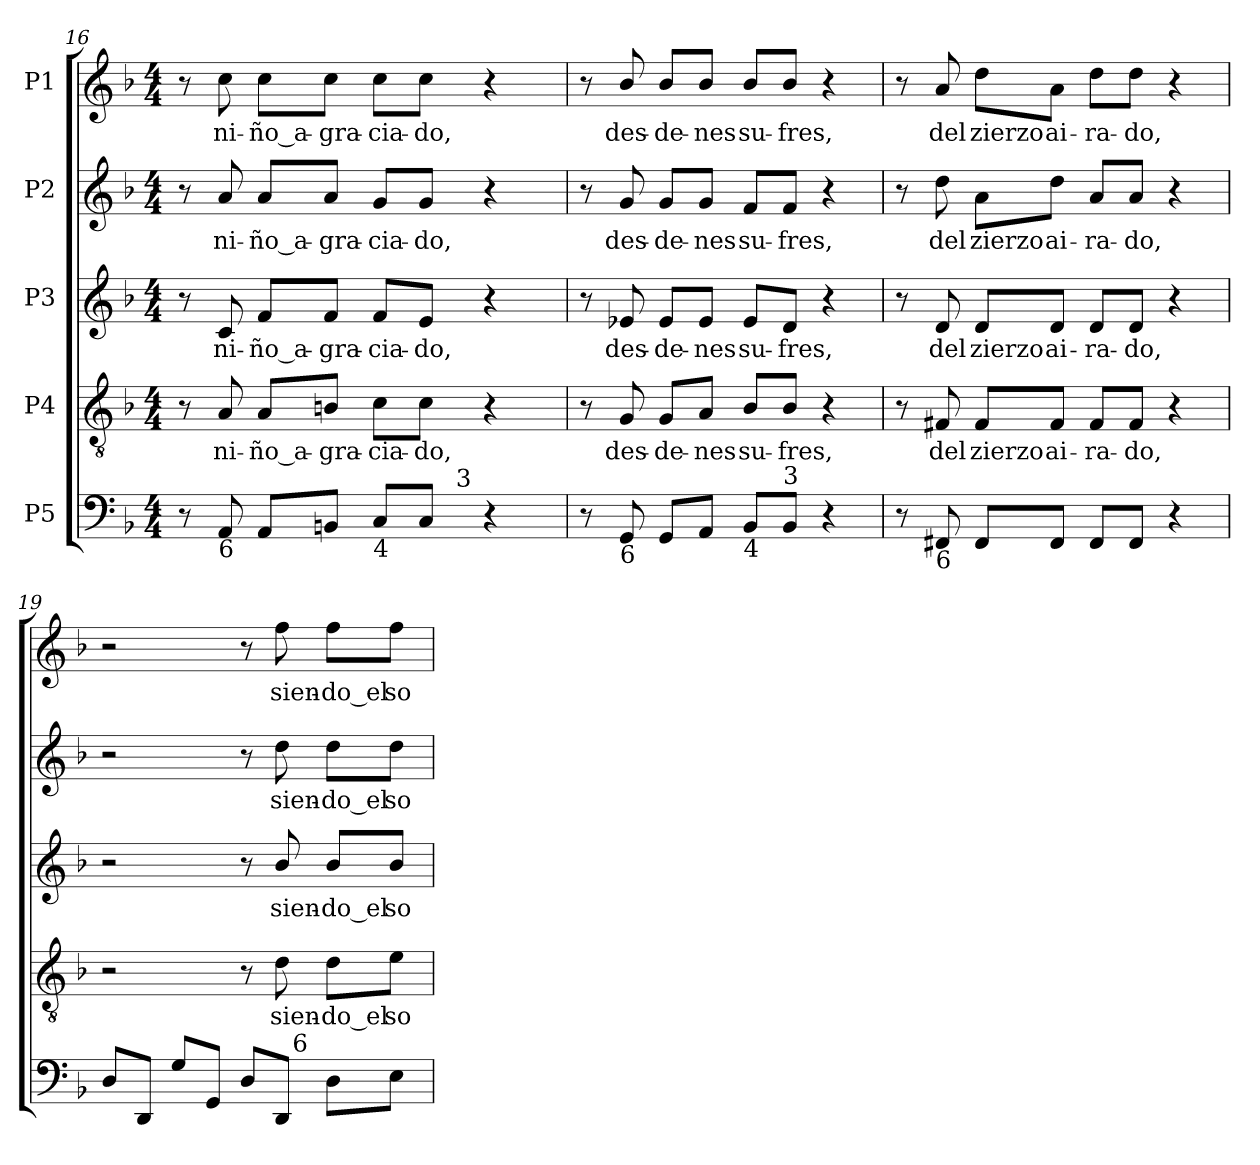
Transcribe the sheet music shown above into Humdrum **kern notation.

**kern	**kern	**text	**kern	**text	**kern	**text	**kern	**text
*part5	*part4	*part4	*part3	*part3	*part2	*part2	*part1	*part1
*staff5	*staff4	*staff4	*staff3	*staff3	*staff2	*staff2	*staff1	*staff1
*I"P5	*I"P4	*	*I"P3	*	*I"P2	*	*I"P1	*
*clefF4	*clefGv2	*	*clefG2	*	*clefG2	*	*clefG2	*
*	*ITrd7c12	*	*	*	*	*	*	*
*k[b-]	*k[b-]	*	*k[b-]	*	*k[b-]	*	*k[b-]	*
*F:	*F:	*	*F:	*	*F:	*	*F:	*
*M4/4	*M4/4	*	*M4/4	*	*M4/4	*	*M4/4	*
=16	=16	=16	=16	=16	=16	=16	=16	=16
*^	*	*	*	*	*	*	*	*
8r	2ryy	8r	.	8r	.	8r	.	8r	.
!	!	!	!LO:LY:b:color=#000000	!	!	!	!	!	!
!	!	!	!	!	!LO:LY:b:color=#000000	!	!	!	!
!	!	!	!	!	!	!	!LO:LY:b:color=#000000	!	!
!LO:TX:b:t=6	!	!	!	!	!	!	!	!	!
!	!	!	!	!	!	!	!	!	!LO:LY:b:color=#000000
8AAi/	.	8AAi/	ni-	8ci/	ni-	8ai/	ni-	8cci\	ni-
!	!	!	!LO:LY:b:color=#000000	!	!	!	!	!	!
!	!	!	!	!	!LO:LY:b:color=#000000	!	!	!	!
!	!	!	!	!	!	!	!LO:LY:b:color=#000000	!	!
!	!	!	!	!	!	!	!	!	!LO:LY:b:color=#000000
8AAi/L	.	8AAi/L	-ño_a-	8fi/L	-ño_a-	8ai/L	-ño_a-	8cci\L	-ño_a-
!	!	!	!LO:LY:b:color=#000000	!	!	!	!	!	!
!	!	!	!	!	!LO:LY:b:color=#000000	!	!	!	!
!	!	!	!	!	!	!	!LO:LY:b:color=#000000	!	!
!	!	!	!	!	!	!	!	!	!LO:LY:b:color=#000000
8BBni/J	.	8BBni/J	-gra-	8fi/J	-gra-	8ai/J	-gra-	8cci\J	-gra-
!	!	!	!LO:LY:b:color=#000000	!	!	!	!	!	!
!	!	!	!	!	!LO:LY:b:color=#000000	!	!	!	!
!	!	!	!	!	!	!	!LO:LY:b:color=#000000	!	!
!LO:TX:b:t=4	!	!	!	!	!	!	!	!	!
!	!	!	!	!	!	!	!	!	!LO:LY:b:color=#000000
8Ci/L	8ryy	8Ci\L	-cia-	8fi/L	-cia-	8gi/L	-cia-	8cci\L	-cia-
!	!	!	!LO:LY:b:color=#000000	!	!	!	!	!	!
!	!	!	!	!	!LO:LY:b:color=#000000	!	!	!	!
!	!	!	!	!	!	!	!LO:LY:b:color=#000000	!	!
!	!	!	!	!	!	!	!	!	!LO:LY:b:color=#000000
8Ci/J	32ryy	8Ci\J	-do,	8ei/J	-do,	8gi/J	-do,	8cci\J	-do,
.	64ryy	.	.	.	.	.	.	.	.
.	128ryy	.	.	.	.	.	.	.	.
.	1024ryy	.	.	.	.	.	.	.	.
!	!LO:TX:a:t=3	!	!	!	!	!	!	!	!
.	4ryy	.	.	.	.	.	.	.	.
4r	.	4r	.	4r	.	4r	.	4r	.
.	16ryy	.	.	.	.	.	.	.	.
.	256..ryy	.	.	.	.	.	.	.	.
*v	*v	*	*	*	*	*	*	*	*
=17	=17	=17	=17	=17	=17	=17	=17	=17
8r	8r	.	8r	.	8r	.	8r	.
!	!	!LO:LY:b:color=#000000	!	!	!	!	!	!
!	!	!	!	!LO:LY:b:color=#000000	!	!	!	!
!	!	!	!	!	!	!LO:LY:b:color=#000000	!	!
!LO:TX:b:t=6	!	!	!	!	!	!	!	!
!	!	!	!	!	!	!	!	!LO:LY:b:color=#000000
8GGi/	8GGi/	des-	8e-Xi/	des-	8gi/	des-	8b-i/	des-
!	!	!LO:LY:b:color=#000000	!	!	!	!	!	!
!	!	!	!	!LO:LY:b:color=#000000	!	!	!	!
!	!	!	!	!	!	!LO:LY:b:color=#000000	!	!
!	!	!	!	!	!	!	!	!LO:LY:b:color=#000000
8GGi/L	8GGi/L	-de-	8e-i/L	-de-	8gi/L	-de-	8b-i/L	-de-
!	!	!LO:LY:b:color=#000000	!	!	!	!	!	!
!	!	!	!	!LO:LY:b:color=#000000	!	!	!	!
!	!	!	!	!	!	!LO:LY:b:color=#000000	!	!
!	!	!	!	!	!	!	!	!LO:LY:b:color=#000000
8AAi/J	8AAi/J	-nes	8e-i/J	-nes	8gi/J	-nes	8b-i/J	-nes
!	!	!LO:LY:b:color=#000000	!	!	!	!	!	!
!	!	!	!	!LO:LY:b:color=#000000	!	!	!	!
!	!	!	!	!	!	!LO:LY:b:color=#000000	!	!
!LO:TX:b:t=4	!	!	!	!	!	!	!	!
!	!	!	!	!	!	!	!	!LO:LY:b:color=#000000
8BB-i/L	8BB-i/L	su-	8e-i/L	su-	8fi/L	su-	8b-i/L	su-
!	!	!LO:LY:b:color=#000000	!	!	!	!	!	!
!	!	!	!	!LO:LY:b:color=#000000	!	!	!	!
!	!	!	!	!	!	!LO:LY:b:color=#000000	!	!
!LO:TX:a:t=3	!	!	!	!	!	!	!	!
!	!	!	!	!	!	!	!	!LO:LY:b:color=#000000
8BB-i/J	8BB-i/J	-fres,	8di/J	-fres,	8fi/J	-fres,	8b-i/J	-fres,
4r	4r	.	4r	.	4r	.	4r	.
!!LO:PB:g=z
=18	=18	=18	=18	=18	=18	=18	=18	=18
8r	8r	.	8r	.	8r	.	8r	.
!	!	!LO:LY:b:color=#000000	!	!	!	!	!	!
!	!	!	!	!LO:LY:b:color=#000000	!	!	!	!
!	!	!	!	!	!	!LO:LY:b:color=#000000	!	!
!LO:TX:b:t=6	!	!	!	!	!	!	!	!
!	!	!	!	!	!	!	!	!LO:LY:b:color=#000000
8FF#Xi/	8FF#Xi/	del	8di/	del	8ddi\	del	8ai/	del
!	!	!LO:LY:b:color=#000000	!	!	!	!	!	!
!	!	!	!	!LO:LY:b:color=#000000	!	!	!	!
!	!	!	!	!	!	!LO:LY:b:color=#000000	!	!
!	!	!	!	!	!	!	!	!LO:LY:b:color=#000000
8FF#i/L	8FF#i/L	zierzo	8di/L	zierzo	8ai\L	zierzo	8ddi\L	zierzo
!	!	!LO:LY:b:color=#000000	!	!	!	!	!	!
!	!	!	!	!LO:LY:b:color=#000000	!	!	!	!
!	!	!	!	!	!	!LO:LY:b:color=#000000	!	!
!	!	!	!	!	!	!	!	!LO:LY:b:color=#000000
8FF#i/J	8FF#i/J	ai-	8di/J	ai-	8ddi\J	ai-	8ai\J	ai-
!	!	!LO:LY:b:color=#000000	!	!	!	!	!	!
!	!	!	!	!LO:LY:b:color=#000000	!	!	!	!
!	!	!	!	!	!	!LO:LY:b:color=#000000	!	!
!	!	!	!	!	!	!	!	!LO:LY:b:color=#000000
8FF#i/L	8FF#i/L	-ra-	8di/L	-ra-	8ai/L	-ra-	8ddi\L	-ra-
!	!	!LO:LY:b:color=#000000	!	!	!	!	!	!
!	!	!	!	!LO:LY:b:color=#000000	!	!	!	!
!	!	!	!	!	!	!LO:LY:b:color=#000000	!	!
!	!	!	!	!	!	!	!	!LO:LY:b:color=#000000
8FF#i/J	8FF#i/J	-do,	8di/J	-do,	8ai/J	-do,	8ddi\J	-do,
4r	4r	.	4r	.	4r	.	4r	.
=19	=19	=19	=19	=19	=19	=19	=19	=19
*^	*	*	*	*	*	*	*	*
8Di/L	2ryy	2r	.	2r	.	2r	.	2r	.
8DDi/J	.	.	.	.	.	.	.	.	.
8Gi/L	.	.	.	.	.	.	.	.	.
8GGi/J	.	.	.	.	.	.	.	.	.
8Di/L	8ryy	8r	.	8r	.	8r	.	8r	.
!	!	!	!LO:LY:b:color=#000000	!	!	!	!	!	!
!	!	!	!	!	!LO:LY:b:color=#000000	!	!	!	!
!	!	!	!	!	!	!	!LO:LY:b:color=#000000	!	!
!	!	!	!	!	!	!	!	!	!LO:LY:b:color=#000000
8DDi/J	32ryy	8Di\	sien-	8b-i/	sien-	8ddi\	sien-	8ffi\	sien-
!	!LO:TX:a:t=6	!	!	!	!	!	!	!	!
.	4ryy	.	.	.	.	.	.	.	.
!	!	!	!LO:LY:b:color=#000000	!	!	!	!	!	!
!	!	!	!	!	!LO:LY:b:color=#000000	!	!	!	!
!	!	!	!	!	!	!	!LO:LY:b:color=#000000	!	!
!	!	!	!	!	!	!	!	!	!LO:LY:b:color=#000000
8Di\L	.	8Di\L	-do_el	8b-i/L	-do_el	8ddi\L	-do_el	8ffi\L	-do_el
!	!	!	!LO:LY:b:color=#000000	!	!	!	!	!	!
!	!	!	!	!	!LO:LY:b:color=#000000	!	!	!	!
!	!	!	!	!	!	!	!LO:LY:b:color=#000000	!	!
!	!	!	!	!	!	!	!	!	!LO:LY:b:color=#000000
8Ei\J	.	8Ei\J	so-	8b-i/J	so-	8ddi\J	so-	8ffi\J	so-
.	16.ryy	.	.	.	.	.	.	.	.
*v	*v	*	*	*	*	*	*	*	*
=	=	=	=	=	=	=	=	=
*-	*-	*-	*-	*-	*-	*-	*-	*-
